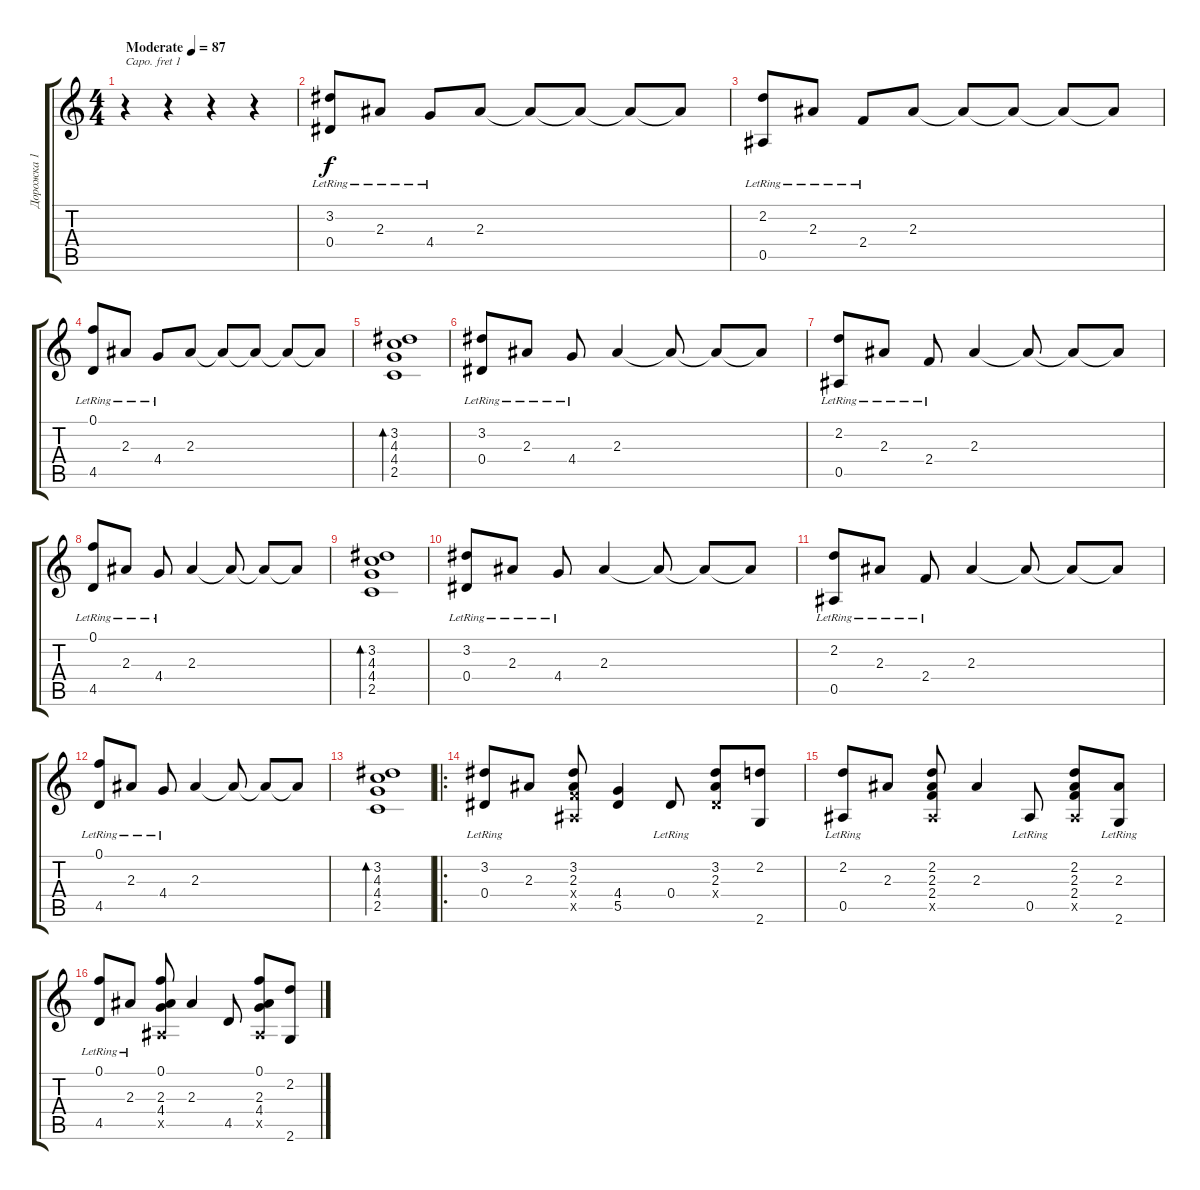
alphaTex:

\track ("Дорожка 1" "Дорожка 1") {instrument acousticguitarsteel}
\staff {score tabs}
\capo 1
\tuning (E4 B3 G3 D3 A2 E2) {hide}
\ts (4 4)
\tempo (87 "Moderate")
\clef g2
\ks c
r.4{dy f instrument acousticguitarsteel} r.4 r.4 r.4 |
(3.2{lr} 0.4{lr}).8 2.3{lr}.8 4.4{lr}.8 2.3.8 2.3{t}.8 2.3{t}.8 2.3{t}.8 2.3{t}.8 |
(2.2{lr} 0.5{lr}).8 2.3{lr}.8 2.4{lr}.8 2.3.8 2.3{t}.8 2.3{t}.8 2.3{t}.8 2.3{t}.8 |
(0.1{lr} 4.5{lr}).8 2.3{lr}.8 4.4{lr}.8 2.3.8 2.3{t}.8 2.3{t}.8 2.3{t}.8 2.3{t}.8 |
(3.2 4.3 4.4 2.5).1{bd 120} |
(3.2{lr} 0.4{lr}).8 2.3{lr}.8 4.4{lr}.8 2.3.4 2.3{t}.8 2.3{t}.8 2.3{t}.8 |
(2.2{lr} 0.5{lr}).8 2.3{lr}.8 2.4{lr}.8 2.3.4 2.3{t}.8 2.3{t}.8 2.3{t}.8 |
(0.1{lr} 4.5{lr}).8 2.3{lr}.8 4.4{lr}.8 2.3.4 2.3{t}.8 2.3{t}.8 2.3{t}.8 |
(3.2 4.3 4.4 2.5).1{bd 120} |
(3.2{lr} 0.4{lr}).8 2.3{lr}.8 4.4{lr}.8 2.3.4 2.3{t}.8 2.3{t}.8 2.3{t}.8 |
(2.2{lr} 0.5{lr}).8 2.3{lr}.8 2.4{lr}.8 2.3.4 2.3{t}.8 2.3{t}.8 2.3{t}.8 |
(0.1{lr} 4.5{lr}).8 2.3{lr}.8 4.4{lr}.8 2.3.4 2.3{t}.8 2.3{t}.8 2.3{t}.8 |
(3.2 4.3 4.4 2.5).1{bd 120} |
\ro
(3.2{lr} 0.4{lr}).8 2.3.8 (3.2 2.3 2.4{x} 0.5{x}).8 (4.4 5.5).4 0.4{lr}.8 (3.2 2.3 0.4{x}).8 (2.2 2.6).8 |
(2.2{lr} 0.5{lr}).8 2.3.8 (2.2 2.3 2.4 0.5{x}).8 2.3.4 0.5{lr}.8 (2.2 2.3 2.4 0.5{x}).8 (2.3 2.6{lr}).8 |
(0.1{lr} 4.5{lr}).8 2.3{lr}.8 (0.1 2.3 4.4 0.5{x}).8 2.3.4 4.5.8 (0.1 2.3 4.4 0.5{x}).8 (2.2 2.6).8
